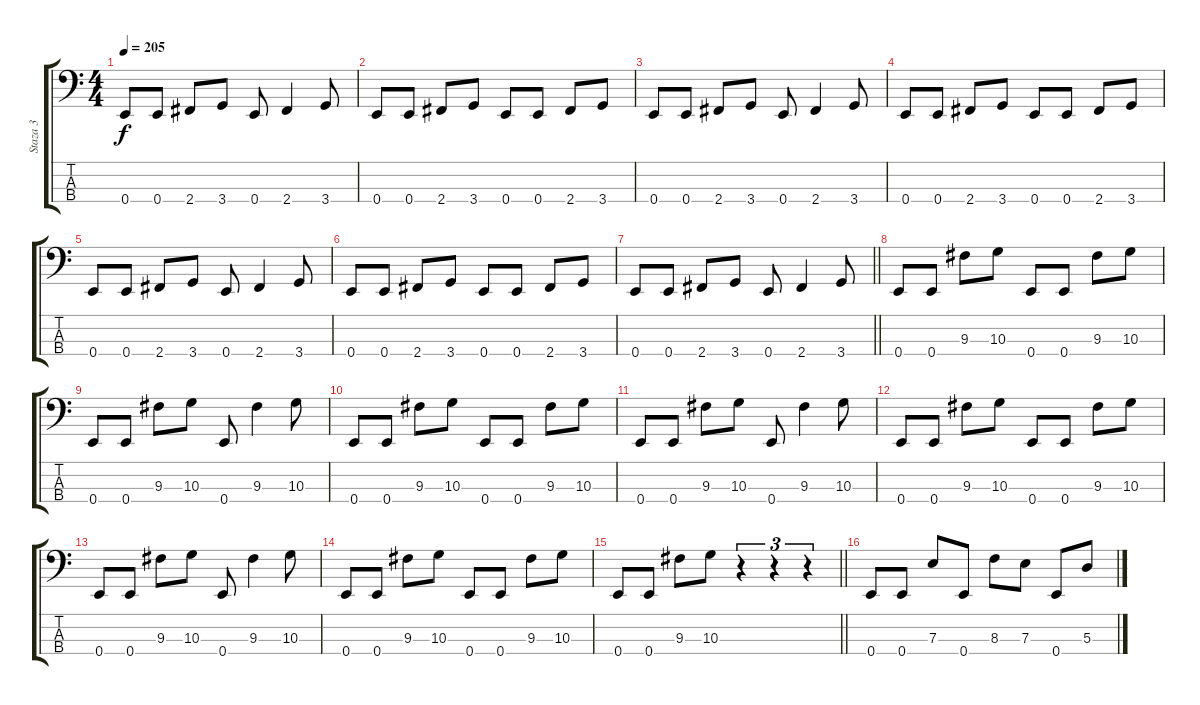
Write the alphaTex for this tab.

\track ("Staza 3" "Staza 3") {instrument electricbasspick}
\staff {score tabs}
\tuning (G2 D2 A1 E1) {hide}
\ts (4 4)
\tempo 205
\clef f4
\ks c
0.4.8{dy f} 0.4.8 2.4.8 3.4.8 0.4.8 2.4.4 3.4.8 |
0.4.8 0.4.8 2.4.8 3.4.8 0.4.8 0.4.8 2.4.8 3.4.8 |
0.4.8 0.4.8 2.4.8 3.4.8 0.4.8 2.4.4 3.4.8 |
0.4.8 0.4.8 2.4.8 3.4.8 0.4.8 0.4.8 2.4.8 3.4.8 |
0.4.8 0.4.8 2.4.8 3.4.8 0.4.8 2.4.4 3.4.8 |
0.4.8 0.4.8 2.4.8 3.4.8 0.4.8 0.4.8 2.4.8 3.4.8 |
\barLineRight lightlight
0.4.8 0.4.8 2.4.8 3.4.8 0.4.8 2.4.4 3.4.8 |
\section ("" "")
0.4.8 0.4.8 9.3.8 10.3.8 0.4.8 0.4.8 9.3.8 10.3.8 |
0.4.8 0.4.8 9.3.8 10.3.8 0.4.8 9.3.4 10.3.8 |
0.4.8 0.4.8 9.3.8 10.3.8 0.4.8 0.4.8 9.3.8 10.3.8 |
0.4.8 0.4.8 9.3.8 10.3.8 0.4.8 9.3.4 10.3.8 |
0.4.8 0.4.8 9.3.8 10.3.8 0.4.8 0.4.8 9.3.8 10.3.8 |
0.4.8 0.4.8 9.3.8 10.3.8 0.4.8 9.3.4 10.3.8 |
0.4.8 0.4.8 9.3.8 10.3.8 0.4.8 0.4.8 9.3.8 10.3.8 |
\barLineRight lightlight
0.4.8 0.4.8 9.3.8 10.3.8 r.4{tu (3 2)} r.4{tu (3 2)} r.4{tu (3 2)} |
\section ("" "")
0.4.8 0.4.8 7.3.8 0.4.8 8.3.8 7.3.8 0.4.8 5.3.8
